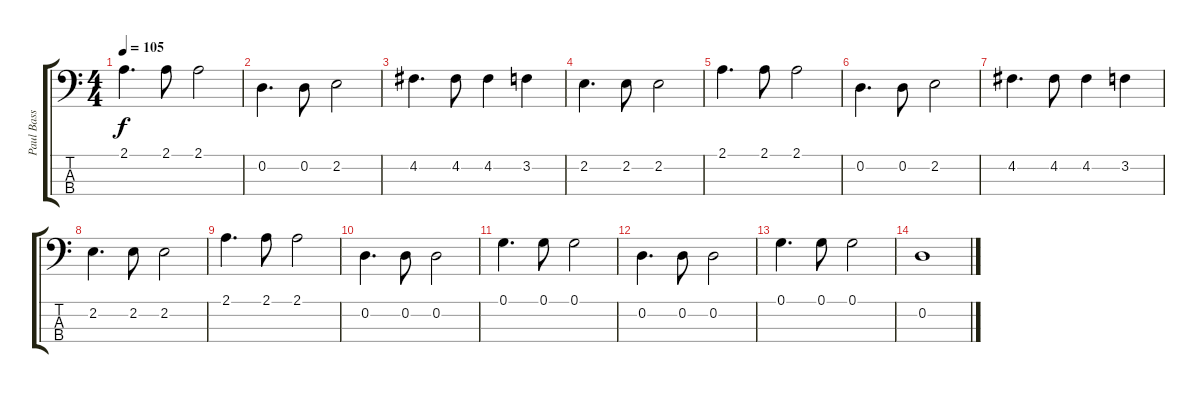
\track ("Paul Bass" "Paul Bass") {instrument electricbassfinger}
\staff {score tabs}
\tuning (G2 D2 A1 E1) {hide}
\ts (4 4)
\tempo 105
\clef f4
\ks c
2.1.4{d dy f} 2.1.8 2.1.2 |
0.2.4{d} 0.2.8 2.2.2 |
4.2.4{d} 4.2.8 4.2.4 3.2.4 |
2.2.4{d} 2.2.8 2.2.2 |
2.1.4{d} 2.1.8 2.1.2 |
0.2.4{d} 0.2.8 2.2.2 |
4.2.4{d} 4.2.8 4.2.4 3.2.4 |
2.2.4{d} 2.2.8 2.2.2 |
2.1.4{d} 2.1.8 2.1.2 |
0.2.4{d} 0.2.8 0.2.2 |
0.1.4{d} 0.1.8 0.1.2 |
0.2.4{d} 0.2.8 0.2.2 |
0.1.4{d} 0.1.8 0.1.2 |
0.2.1
